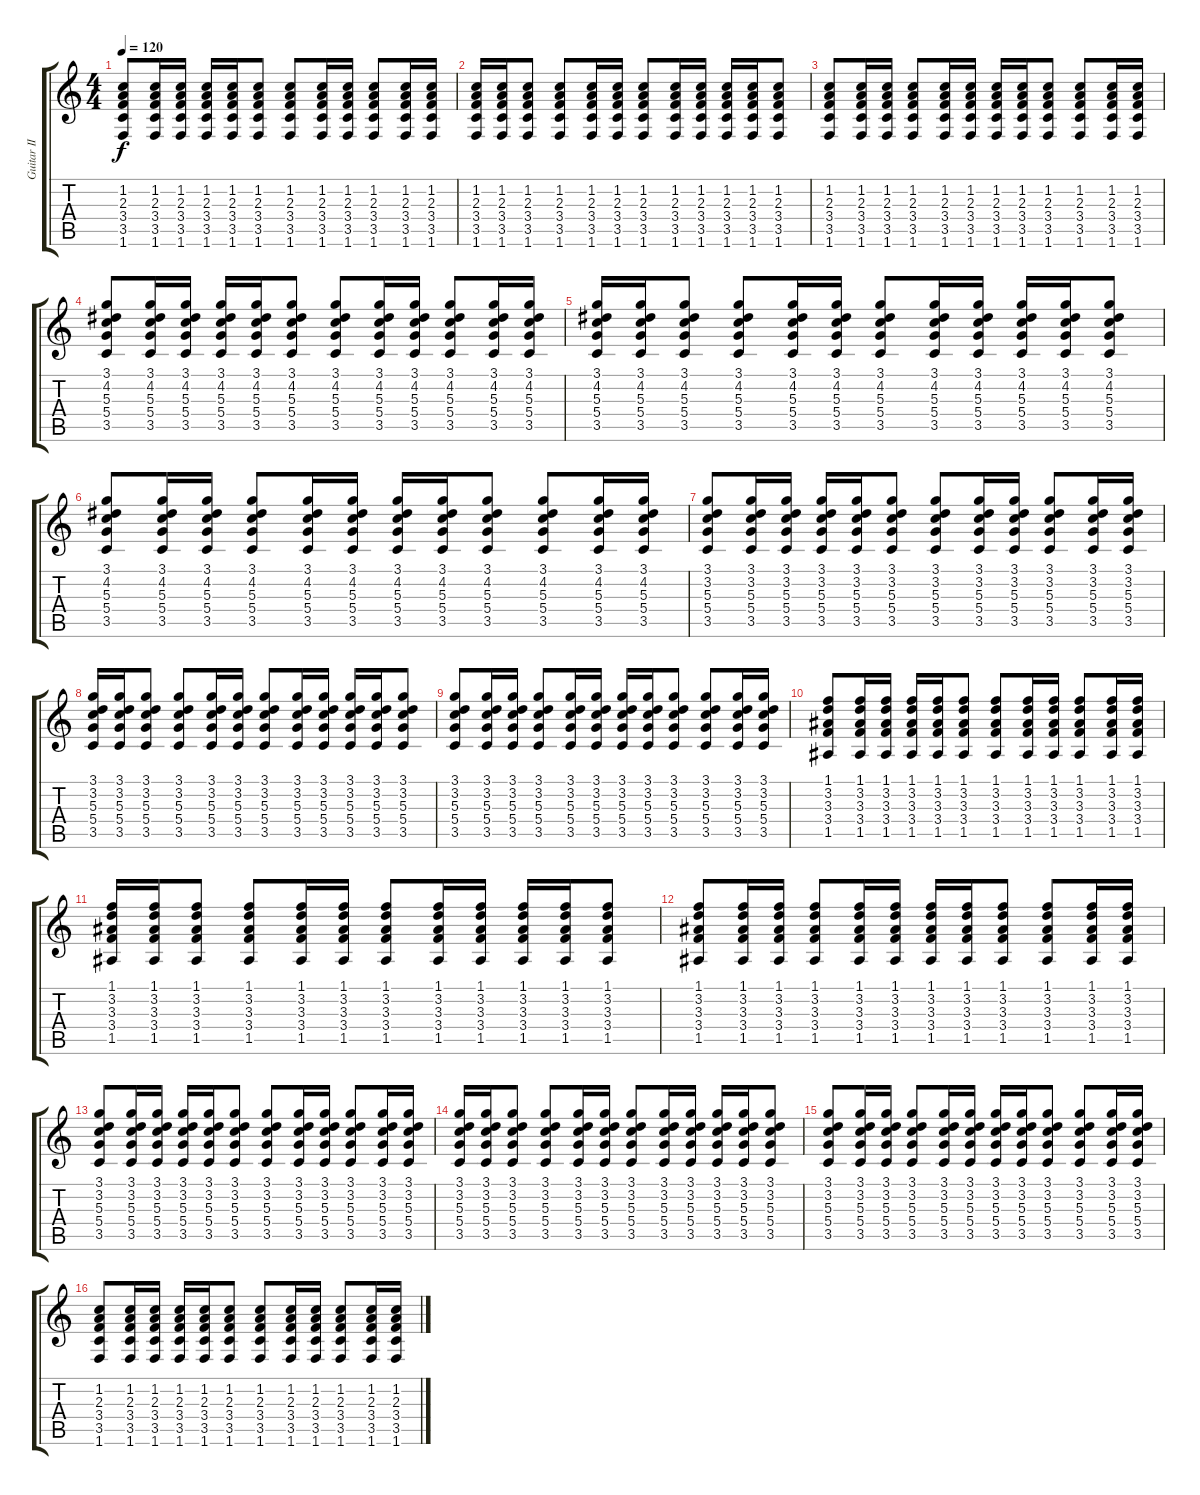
\track ("Guitar II" "Guitar II") {instrument distortionguitar}
\staff {score tabs}
\tuning (E4 B3 G3 D3 A2 E2) {hide}
\ts (4 4)
\tempo 120
\clef g2
\ks c
(1.2 2.3 3.4 3.5 1.6).8{dy f} (1.2 2.3 3.4 3.5 1.6).16 (1.2 2.3 3.4 3.5 1.6).16 (1.2 2.3 3.4 3.5 1.6).16 (1.2 2.3 3.4 3.5 1.6).16 (1.2 2.3 3.4 3.5 1.6).8 (1.2 2.3 3.4 3.5 1.6).8 (1.2 2.3 3.4 3.5 1.6).16 (1.2 2.3 3.4 3.5 1.6).16 (1.2 2.3 3.4 3.5 1.6).8 (1.2 2.3 3.4 3.5 1.6).16 (1.2 2.3 3.4 3.5 1.6).16 |
(1.2 2.3 3.4 3.5 1.6).16 (1.2 2.3 3.4 3.5 1.6).16 (1.2 2.3 3.4 3.5 1.6).8 (1.2 2.3 3.4 3.5 1.6).8 (1.2 2.3 3.4 3.5 1.6).16 (1.2 2.3 3.4 3.5 1.6).16 (1.2 2.3 3.4 3.5 1.6).8 (1.2 2.3 3.4 3.5 1.6).16 (1.2 2.3 3.4 3.5 1.6).16 (1.2 2.3 3.4 3.5 1.6).16 (1.2 2.3 3.4 3.5 1.6).16 (1.2 2.3 3.4 3.5 1.6).8 |
(1.2 2.3 3.4 3.5 1.6).8 (1.2 2.3 3.4 3.5 1.6).16 (1.2 2.3 3.4 3.5 1.6).16 (1.2 2.3 3.4 3.5 1.6).8 (1.2 2.3 3.4 3.5 1.6).16 (1.2 2.3 3.4 3.5 1.6).16 (1.2 2.3 3.4 3.5 1.6).16 (1.2 2.3 3.4 3.5 1.6).16 (1.2 2.3 3.4 3.5 1.6).8 (1.2 2.3 3.4 3.5 1.6).8 (1.2 2.3 3.4 3.5 1.6).16 (1.2 2.3 3.4 3.5 1.6).16 |
(3.1 4.2 5.3 5.4 3.5).8 (3.1 4.2 5.3 5.4 3.5).16 (3.1 4.2 5.3 5.4 3.5).16 (3.1 4.2 5.3 5.4 3.5).16 (3.1 4.2 5.3 5.4 3.5).16 (3.1 4.2 5.3 5.4 3.5).8 (3.1 4.2 5.3 5.4 3.5).8 (3.1 4.2 5.3 5.4 3.5).16 (3.1 4.2 5.3 5.4 3.5).16 (3.1 4.2 5.3 5.4 3.5).8 (3.1 4.2 5.3 5.4 3.5).16 (3.1 4.2 5.3 5.4 3.5).16 |
(3.1 4.2 5.3 5.4 3.5).16 (3.1 4.2 5.3 5.4 3.5).16 (3.1 4.2 5.3 5.4 3.5).8 (3.1 4.2 5.3 5.4 3.5).8 (3.1 4.2 5.3 5.4 3.5).16 (3.1 4.2 5.3 5.4 3.5).16 (3.1 4.2 5.3 5.4 3.5).8 (3.1 4.2 5.3 5.4 3.5).16 (3.1 4.2 5.3 5.4 3.5).16 (3.1 4.2 5.3 5.4 3.5).16 (3.1 4.2 5.3 5.4 3.5).16 (3.1 4.2 5.3 5.4 3.5).8 |
(3.1 4.2 5.3 5.4 3.5).8 (3.1 4.2 5.3 5.4 3.5).16 (3.1 4.2 5.3 5.4 3.5).16 (3.1 4.2 5.3 5.4 3.5).8 (3.1 4.2 5.3 5.4 3.5).16 (3.1 4.2 5.3 5.4 3.5).16 (3.1 4.2 5.3 5.4 3.5).16 (3.1 4.2 5.3 5.4 3.5).16 (3.1 4.2 5.3 5.4 3.5).8 (3.1 4.2 5.3 5.4 3.5).8 (3.1 4.2 5.3 5.4 3.5).16 (3.1 4.2 5.3 5.4 3.5).16 |
(3.1 3.2 5.3 5.4 3.5).8 (3.1 3.2 5.3 5.4 3.5).16 (3.1 3.2 5.3 5.4 3.5).16 (3.1 3.2 5.3 5.4 3.5).16 (3.1 3.2 5.3 5.4 3.5).16 (3.1 3.2 5.3 5.4 3.5).8 (3.1 3.2 5.3 5.4 3.5).8 (3.1 3.2 5.3 5.4 3.5).16 (3.1 3.2 5.3 5.4 3.5).16 (3.1 3.2 5.3 5.4 3.5).8 (3.1 3.2 5.3 5.4 3.5).16 (3.1 3.2 5.3 5.4 3.5).16 |
(3.1 3.2 5.3 5.4 3.5).16 (3.1 3.2 5.3 5.4 3.5).16 (3.1 3.2 5.3 5.4 3.5).8 (3.1 3.2 5.3 5.4 3.5).8 (3.1 3.2 5.3 5.4 3.5).16 (3.1 3.2 5.3 5.4 3.5).16 (3.1 3.2 5.3 5.4 3.5).8 (3.1 3.2 5.3 5.4 3.5).16 (3.1 3.2 5.3 5.4 3.5).16 (3.1 3.2 5.3 5.4 3.5).16 (3.1 3.2 5.3 5.4 3.5).16 (3.1 3.2 5.3 5.4 3.5).8 |
(3.1 3.2 5.3 5.4 3.5).8 (3.1 3.2 5.3 5.4 3.5).16 (3.1 3.2 5.3 5.4 3.5).16 (3.1 3.2 5.3 5.4 3.5).8 (3.1 3.2 5.3 5.4 3.5).16 (3.1 3.2 5.3 5.4 3.5).16 (3.1 3.2 5.3 5.4 3.5).16 (3.1 3.2 5.3 5.4 3.5).16 (3.1 3.2 5.3 5.4 3.5).8 (3.1 3.2 5.3 5.4 3.5).8 (3.1 3.2 5.3 5.4 3.5).16 (3.1 3.2 5.3 5.4 3.5).16 |
(1.1 3.2 3.3 3.4 1.5).8 (1.1 3.2 3.3 3.4 1.5).16 (1.1 3.2 3.3 3.4 1.5).16 (1.1 3.2 3.3 3.4 1.5).16 (1.1 3.2 3.3 3.4 1.5).16 (1.1 3.2 3.3 3.4 1.5).8 (1.1 3.2 3.3 3.4 1.5).8 (1.1 3.2 3.3 3.4 1.5).16 (1.1 3.2 3.3 3.4 1.5).16 (1.1 3.2 3.3 3.4 1.5).8 (1.1 3.2 3.3 3.4 1.5).16 (1.1 3.2 3.3 3.4 1.5).16 |
(1.1 3.2 3.3 3.4 1.5).16 (1.1 3.2 3.3 3.4 1.5).16 (1.1 3.2 3.3 3.4 1.5).8 (1.1 3.2 3.3 3.4 1.5).8 (1.1 3.2 3.3 3.4 1.5).16 (1.1 3.2 3.3 3.4 1.5).16 (1.1 3.2 3.3 3.4 1.5).8 (1.1 3.2 3.3 3.4 1.5).16 (1.1 3.2 3.3 3.4 1.5).16 (1.1 3.2 3.3 3.4 1.5).16 (1.1 3.2 3.3 3.4 1.5).16 (1.1 3.2 3.3 3.4 1.5).8 |
(1.1 3.2 3.3 3.4 1.5).8 (1.1 3.2 3.3 3.4 1.5).16 (1.1 3.2 3.3 3.4 1.5).16 (1.1 3.2 3.3 3.4 1.5).8 (1.1 3.2 3.3 3.4 1.5).16 (1.1 3.2 3.3 3.4 1.5).16 (1.1 3.2 3.3 3.4 1.5).16 (1.1 3.2 3.3 3.4 1.5).16 (1.1 3.2 3.3 3.4 1.5).8 (1.1 3.2 3.3 3.4 1.5).8 (1.1 3.2 3.3 3.4 1.5).16 (1.1 3.2 3.3 3.4 1.5).16 |
(3.1 3.2 5.3 5.4 3.5).8 (3.1 3.2 5.3 5.4 3.5).16 (3.1 3.2 5.3 5.4 3.5).16 (3.1 3.2 5.3 5.4 3.5).16 (3.1 3.2 5.3 5.4 3.5).16 (3.1 3.2 5.3 5.4 3.5).8 (3.1 3.2 5.3 5.4 3.5).8 (3.1 3.2 5.3 5.4 3.5).16 (3.1 3.2 5.3 5.4 3.5).16 (3.1 3.2 5.3 5.4 3.5).8 (3.1 3.2 5.3 5.4 3.5).16 (3.1 3.2 5.3 5.4 3.5).16 |
(3.1 3.2 5.3 5.4 3.5).16 (3.1 3.2 5.3 5.4 3.5).16 (3.1 3.2 5.3 5.4 3.5).8 (3.1 3.2 5.3 5.4 3.5).8 (3.1 3.2 5.3 5.4 3.5).16 (3.1 3.2 5.3 5.4 3.5).16 (3.1 3.2 5.3 5.4 3.5).8 (3.1 3.2 5.3 5.4 3.5).16 (3.1 3.2 5.3 5.4 3.5).16 (3.1 3.2 5.3 5.4 3.5).16 (3.1 3.2 5.3 5.4 3.5).16 (3.1 3.2 5.3 5.4 3.5).8 |
(3.1 3.2 5.3 5.4 3.5).8 (3.1 3.2 5.3 5.4 3.5).16 (3.1 3.2 5.3 5.4 3.5).16 (3.1 3.2 5.3 5.4 3.5).8 (3.1 3.2 5.3 5.4 3.5).16 (3.1 3.2 5.3 5.4 3.5).16 (3.1 3.2 5.3 5.4 3.5).16 (3.1 3.2 5.3 5.4 3.5).16 (3.1 3.2 5.3 5.4 3.5).8 (3.1 3.2 5.3 5.4 3.5).8 (3.1 3.2 5.3 5.4 3.5).16 (3.1 3.2 5.3 5.4 3.5).16 |
(1.2 2.3 3.4 3.5 1.6).8 (1.2 2.3 3.4 3.5 1.6).16 (1.2 2.3 3.4 3.5 1.6).16 (1.2 2.3 3.4 3.5 1.6).16 (1.2 2.3 3.4 3.5 1.6).16 (1.2 2.3 3.4 3.5 1.6).8 (1.2 2.3 3.4 3.5 1.6).8 (1.2 2.3 3.4 3.5 1.6).16 (1.2 2.3 3.4 3.5 1.6).16 (1.2 2.3 3.4 3.5 1.6).8 (1.2 2.3 3.4 3.5 1.6).16 (1.2 2.3 3.4 3.5 1.6).16
